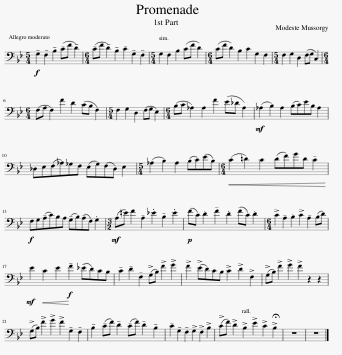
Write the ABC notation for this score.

X:1
L:1/8
M:5/4
I:linebreak $
K:Bb
V:1 bass
V:1
!f! !tenuto!G,2 !tenuto!F,2 !tenuto!B,2 (!tenuto!CF !tenuto!D2) |[M:6/4] (!tenuto!CF !tenuto!D2) !tenuto!B,2 !tenuto!C2 !tenuto!G,2 !tenuto!F,2 |[M:5/4] G,2 F,2 B,2 (CF D2) |[M:6/4] (CF D2) B,2 C2 G,2 F,2 |[M:5/4] F,2 G,2 D,2 (F,G, C,2) |$ %5
[M:6/4] (F,A, F,2) F2 D2 (CB, F,2) |[M:5/4] F,2 G,2 D,2 (F,G, E,2) |[M:6/4] (B,C _A,2) A,2 F2 (E_D A,2) |!mf! (_A,2 B,2) A,2 (B,C)EB, A,2 |$ _D,E,(F,_A,)_G,F, (E,G,)(F,D,) E,2 | %10
[M:5/4] (_A,2 B,2) A,2 (B,C)(EB,) |[M:6/4]!<(! (C2 =D2) C2 (DF)GD !tenuto!C2!<)! |$!f! F,G,(!tenuto!A,C)B,A, (!tenuto!G,B,)(!tenuto!A,F,) .G,2 |[M:3/2]!mf! (A,=E) F2 !tenuto!A,2 ._E2 !tenuto!B,2 .E2 |!p! (FC) .D2 !tenuto!F2 .D2 (!tenuto!FC) .D2 | %15
[M:6/4] !>!C2 !tenuto!A,2 .B,2 !>!C2 !tenuto!A,2 (B,D) |$!mf! E2!<(! C2 E2!f! !tenuto!F2!<)! (!tenuto!_ED)CB, | !tenuto!C2 !tenuto!D2 !tenuto!F,2 (!>!G,B,) !>!F2 !>!G2 | !>!F2 (!>!ED)CB, !>!C2 !>!D2 !>!F,2 | (!>!G,B,) !>!F2 !>!G2 !>!F2 z2 z2 |$ %20
 (!>!G,B,) !>!F2 !>!G2 !>!F2 !tenuto!G,2 !tenuto!F,2 | !tenuto!B,2 (!tenuto!CF) !tenuto!D2 (!tenuto!CF) !tenuto!D2 !tenuto!B,2 | !tenuto!C2 !tenuto!G,2 !tenuto!F,2 !>!G,2 !>!F,2 !>!B,2 | (!>!CF) !>!D2 !>!B,2 !>!E2 !>!C2 !>!!fermata!B,2 | z12 | %25
 z12 |] %26
